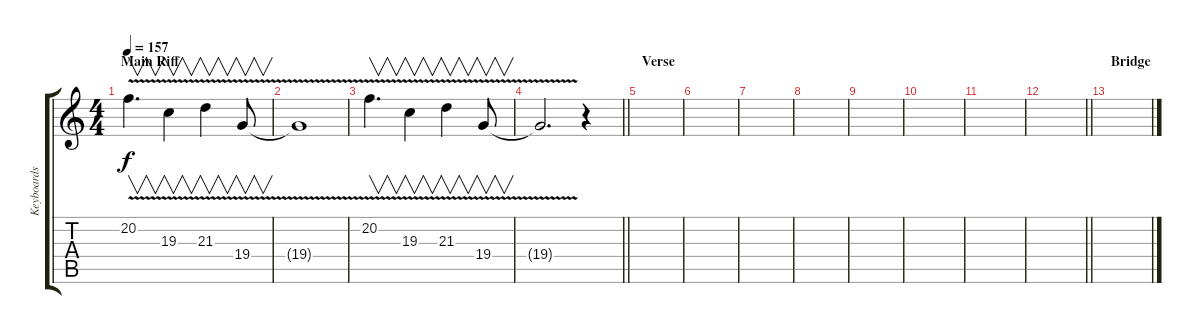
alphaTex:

\track ("Keyboards I" "Keyboards ") {instrument pad1newage}
\staff {score tabs}
\tuning (D4 A3 F3 C3 G2 D2) {hide}
\ts (4 4)
\section ("" "Main Riff")
\tempo 157
\clef g2
\ks c
20.2{v}.4{v d dy f} 19.3{v}.4{v} 21.3{v}.4{v} 19.4{v}.8{v} |
19.4{t}.1 |
20.2{v}.4{v d} 19.3{v}.4{v} 21.3{v}.4{v} 19.4{v}.8{v} |
\barLineRight lightlight
19.4{t}.2{d volume 0} r.4{volume 13} |
\section ("" "Verse")
|
|
|
|
|
|
|
\barLineRight lightlight
|
\section ("" "Bridge")
